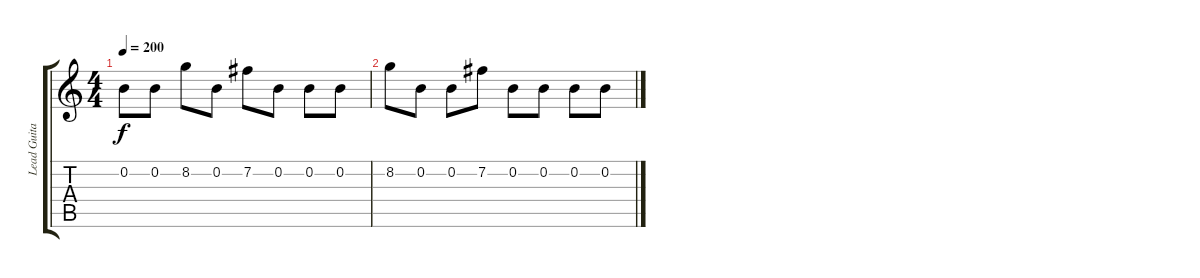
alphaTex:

\track ("Lead Guitar" "Lead Guita") {instrument overdrivenguitar}
\staff {score tabs}
\tuning (E4 B3 G3 D3 A2 E2) {hide}
\ts (4 4)
\tempo 200
\clef g2
\ks c
0.2.8{dy f} 0.2.8 8.2.8 0.2.8 7.2.8 0.2.8 0.2.8 0.2.8 |
8.2.8 0.2.8 0.2.8 7.2.8 0.2.8 0.2.8 0.2.8 0.2.8
